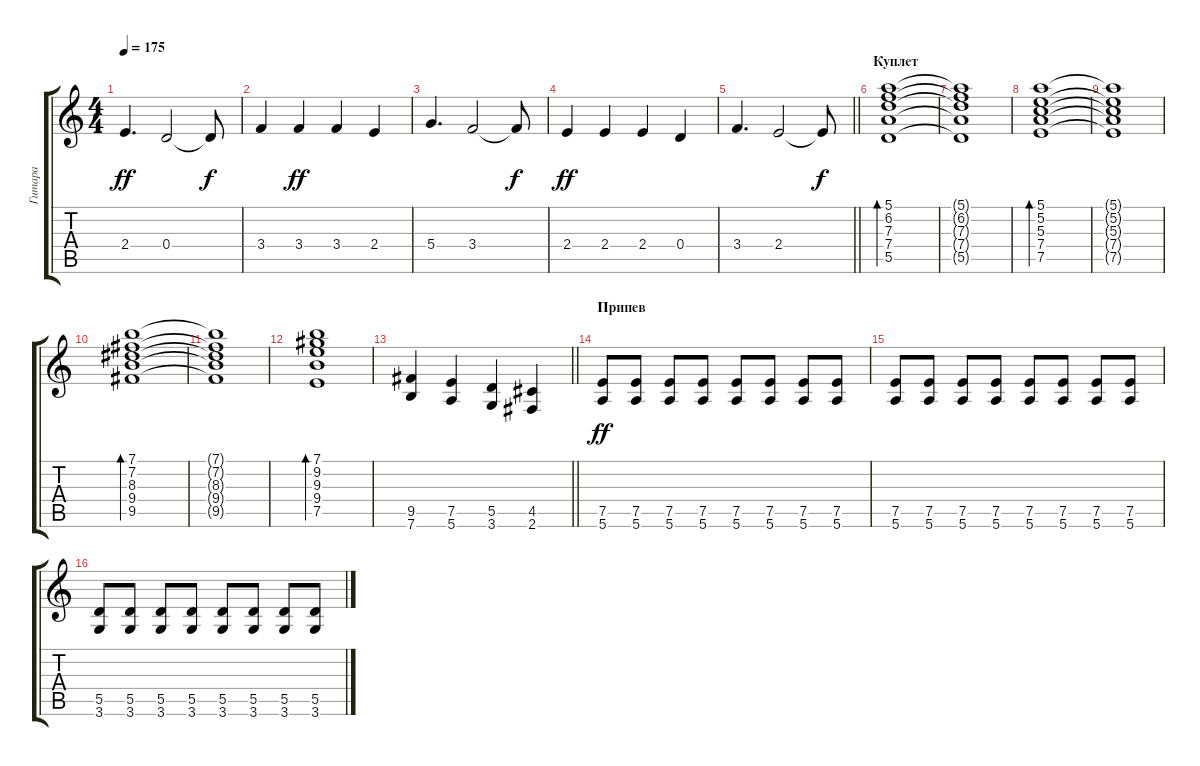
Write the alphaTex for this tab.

\track ("Гитара" "Гитара") {instrument overdrivenguitar}
\staff {score tabs}
\tuning (E4 B3 G3 D3 A2 E2) {hide}
\ts (4 4)
\tempo 175
\clef g2
\ks c
2.4.4{d dy ff} 0.4.2 0.4{t}.8{dy f} |
3.4.4 3.4.4{dy ff} 3.4.4 2.4.4 |
5.4.4{d} 3.4.2 3.4{t}.8{dy f} |
2.4.4{dy ff} 2.4.4 2.4.4 0.4.4 |
\barLineRight lightlight
3.4.4{d} 2.4.2 2.4{t}.8{dy f} |
\section ("" "Куплет")
(5.1 6.2 7.3 7.4 5.5).1{bd 240 instrument electricguitarclean} |
(5.1{t} 6.2{t} 7.3{t} 7.4{t} 5.5{t}).1 |
(5.1 5.2 5.3 7.4 7.5).1{bd 240} |
(5.1{t} 5.2{t} 5.3{t} 7.4{t} 7.5{t}).1 |
(7.1 7.2 8.3 9.4 9.5).1{bd 240} |
(7.1{t} 7.2{t} 8.3{t} 9.4{t} 9.5{t}).1 |
(7.1 9.2 9.3 9.4 7.5).1{bd 240} |
\barLineRight lightlight
(9.5 7.6).4{instrument overdrivenguitar} (7.5 5.6).4 (5.5 3.6).4 (4.5 2.6).4 |
\section ("" "Припев")
(7.5 5.6).8{dy ff} (7.5 5.6).8 (7.5 5.6).8 (7.5 5.6).8 (7.5 5.6).8 (7.5 5.6).8 (7.5 5.6).8 (7.5 5.6).8 |
(7.5 5.6).8 (7.5 5.6).8 (7.5 5.6).8 (7.5 5.6).8 (7.5 5.6).8 (7.5 5.6).8 (7.5 5.6).8 (7.5 5.6).8 |
(5.5 3.6).8 (5.5 3.6).8 (5.5 3.6).8 (5.5 3.6).8 (5.5 3.6).8 (5.5 3.6).8 (5.5 3.6).8 (5.5 3.6).8
